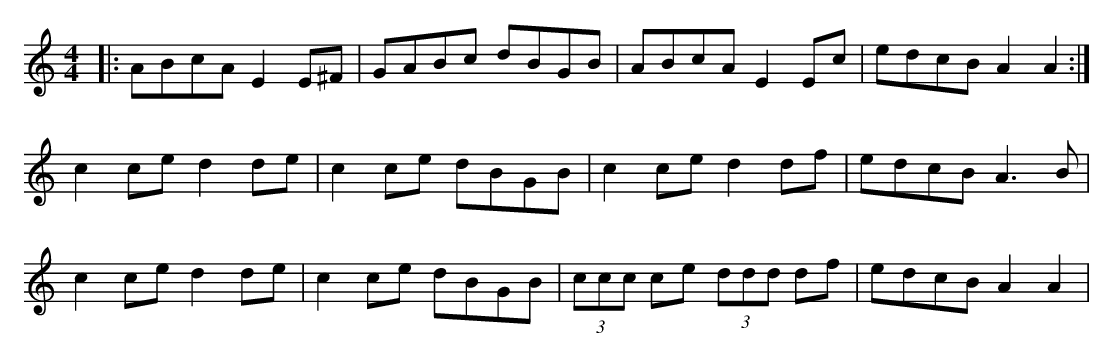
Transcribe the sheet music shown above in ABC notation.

X:1
M:4/4
K:C
|:ABcA E2 E^F|GABc dBGB|ABcA E2 Ec|edcB A2 A2:|
c2 ce d2 de|c2 ce dBGB|c2 ce d2 df|edcB A3 B|
c2 ce d2 de|c2 ce dBGB|(3ccc ce (3ddd df|edcB A2 A2|
